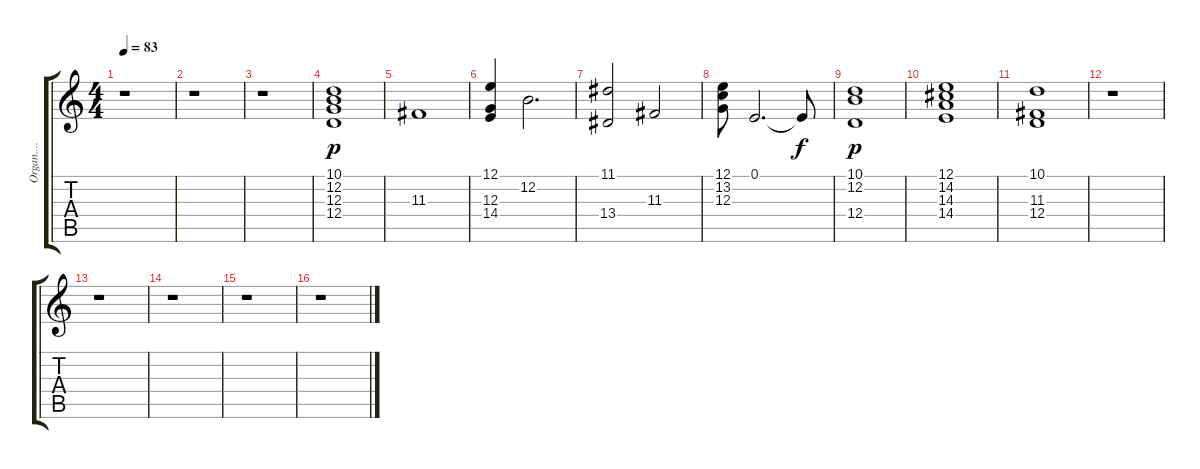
\track ("Organ....           " "Organ.... ") {instrument percussiveorgan}
\staff {score tabs}
\tuning (E4 B3 G3 D3 A2 E2) {hide}
\ts (4 4)
\tempo 83
\clef g2
\ks c
r.1{dy p} |
r.1 |
r.1 |
(10.1 12.2 12.3 12.4).1 |
11.3.1 |
(12.1 12.3 14.4).4 12.2.2{d} |
(11.1 13.4).2 11.3.2 |
(12.1 13.2 12.3).8 0.1.2{d} 0.1{t}.8{dy f} |
(10.1 12.2 12.4).1{dy p} |
(12.1 14.2 14.3 14.4).1 |
(10.1 11.3 12.4).1 |
r.1 |
r.1 |
r.1 |
r.1 |
r.1
